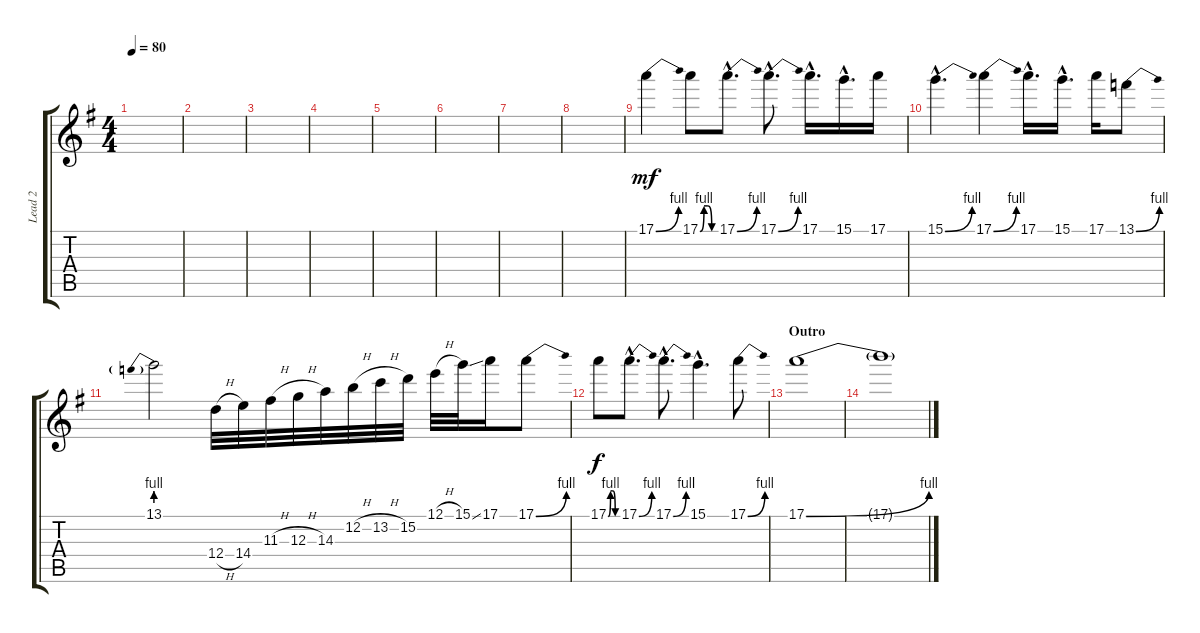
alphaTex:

\track ("Lead 2" "Lead 2") {instrument overdrivenguitar}
\staff {score tabs}
\tuning (E4 B3 G3 D3 A2 E2) {hide}
\ts (4 4)
\tempo 80
\clef g2
\ks g
|
|
|
|
|
|
|
|
17.1{be (bend 0 0 60 4)}.4{dy mf} 17.1{be (custom 0 0 15 4 30 4 45 0 60 0)}.8 17.1{be (bend 0 0 60 4) hac}.8{d} 17.1{be (bend 0 0 60 4) hac}.8{d} 17.1{hac}.16{d} 15.1{hac}.16{d} 17.1.16 |
15.1{be (bend 0 0 60 4) hac}.4{d} 17.1{be (bend 0 0 60 4)}.4 17.1{hac}.16{d} 15.1{hac}.16{d} 17.1.16 13.1{be (bend 0 0 60 4)}.8 |
13.1{be (prebend 0 4 60 4)}.2 12.4{h}.32 14.4.32 11.3{h}.32 12.3{h}.32 14.3.32 12.2{h}.32 13.2{h}.32 15.2.32 12.1{h}.32 15.1{ss}.32 17.1.16 17.1{be (bend 0 0 60 4)}.8 |
17.1{be (custom 0 0 15 4 30 4 45 0 60 0)}.8{dy f} 17.1{be (bend 0 0 60 4) hac}.8{d} 17.1{be (bend 0 0 60 4) hac}.8{d} 15.1{hac}.4{d} 17.1{be (bend 0 0 60 4)}.8 |
\section ("" "Outro")
17.1{be (bend 0 0 60 4)}.1 |
17.1{t}.1
